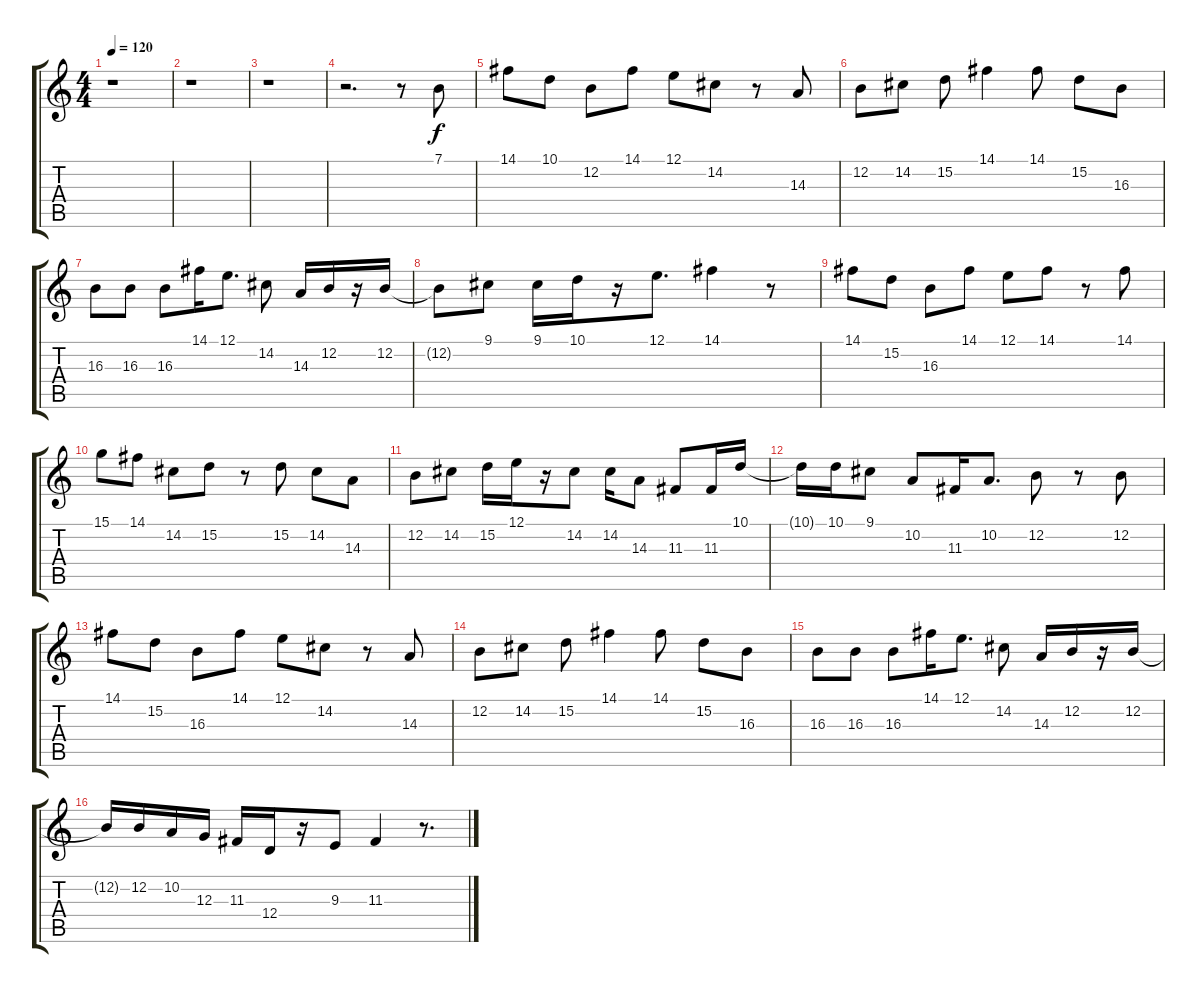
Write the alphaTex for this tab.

\track "" {instrument brightacousticpiano}
\staff {score tabs}
\tuning (E4 B3 G3 D3 A2 E2) {hide}
\ts (4 4)
\tempo 120
\clef g2
\ks c
r.1{dy f} |
r.1 |
r.1 |
r.2{d} r.8 7.1.8 |
14.1.8 10.1.8 12.2.8 14.1.8 12.1.8 14.2.8 r.8 14.3.8 |
12.2.8 14.2.8 15.2.8 14.1.4 14.1.8 15.2.8 16.3.8 |
16.3.8 16.3.8 16.3.8 14.1.16 12.1.8{d} 14.2.8 14.3.16 12.2.16 r.16 12.2.16 |
12.2{t}.8 9.1.8 9.1.16 10.1.16 r.16 12.1.8{d} 14.1.4 r.8 |
14.1.8 15.2.8 16.3.8 14.1.8 12.1.8 14.1.8 r.8 14.1.8 |
15.1.8 14.1.8 14.2.8 15.2.8 r.8 15.2.8 14.2.8 14.3.8 |
12.2.8 14.2.8 15.2.16 12.1.16 r.16 14.2.8 14.2.16 14.3.8 11.3.8 11.3.16 10.1.16 |
10.1{t}.16 10.1.16 9.1.8 10.2.8 11.3.16 10.2.8{d} 12.2.8 r.8 12.2.8 |
14.1.8 15.2.8 16.3.8 14.1.8 12.1.8 14.2.8 r.8 14.3.8 |
12.2.8 14.2.8 15.2.8 14.1.4 14.1.8 15.2.8 16.3.8 |
16.3.8 16.3.8 16.3.8 14.1.16 12.1.8{d} 14.2.8 14.3.16 12.2.16 r.16 12.2.16 |
12.2{t}.16 12.2.16 10.2.16 12.3.16 11.3.16 12.4.16 r.16 9.3.8 11.3.4 r.8{d}
